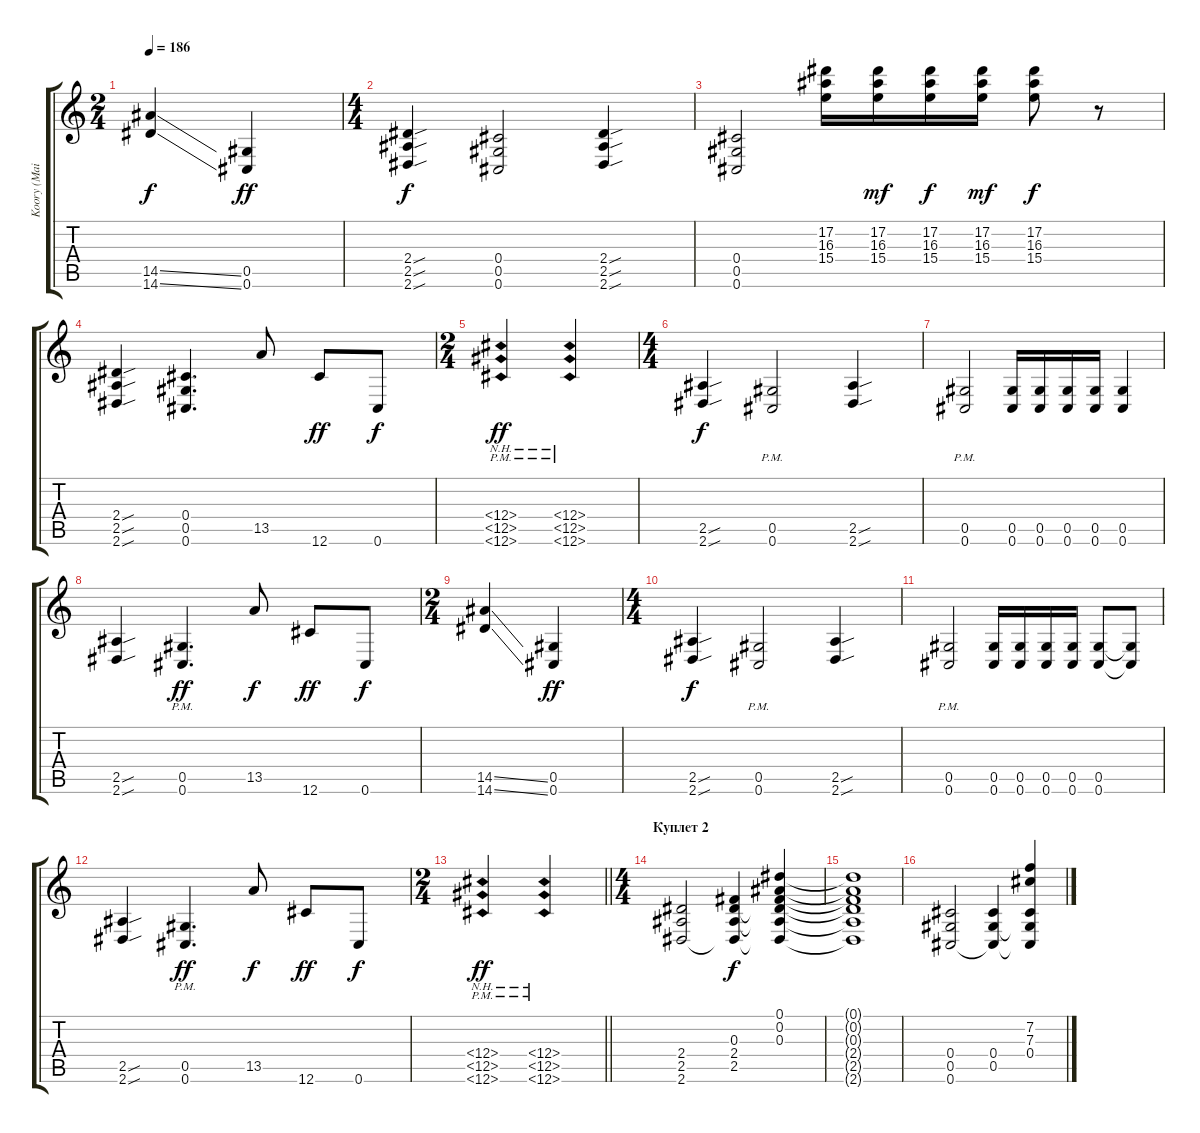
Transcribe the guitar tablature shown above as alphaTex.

\track ("Koory (Main Guitar)" "Koory (Mai") {instrument distortionguitar}
\staff {score tabs}
\tuning (Eb4 Bb3 Gb3 Db3 Ab2 Db2) {hide}
\ts (2 4)
\tempo 186
\clef g2
\ks c
(14.5{ss} 14.6{ss}).4{dy f} (0.5 0.6).4{dy ff} |
\ts (4 4)
(2.4{sou} 2.5{sou} 2.6{sou}).4{dy f} (0.4 0.5 0.6).2 (2.4{sou} 2.5{sou} 2.6{sou}).4 |
(0.4 0.5 0.6).2 (17.2 16.3 15.4).16 (17.2 16.3 15.4).16{dy mf} (17.2 16.3 15.4).16{dy f} (17.2 16.3 15.4).16{dy mf} (17.2 16.3 15.4).8{dy f} r.8 |
(2.4{sou} 2.5{sou} 2.6{sou}).4 (0.4 0.5 0.6).4{d} 13.5.8 12.6.8{dy ff} 0.6.8{dy f} |
\ts (2 4)
(12.4{nh pm} 12.5{nh pm} 12.6{nh pm}).4{dy ff} (12.4{nh pm} 12.5{nh pm} 12.6{nh pm}).4 |
\ts (4 4)
(2.5{sou} 2.6{sou}).4{dy f} (0.5{pm} 0.6{pm}).2 (2.5{sou} 2.6{sou}).4 |
(0.5{pm} 0.6{pm}).2 (0.5 0.6).16 (0.5 0.6).16 (0.5 0.6).16 (0.5 0.6).16 (0.5 0.6).4 |
(2.5{sou} 2.6{sou}).4 (0.5{pm} 0.6{pm}).4{d dy ff} 13.5.8{dy f} 12.6.8{dy ff} 0.6.8{dy f} |
\ts (2 4)
(14.5{ss} 14.6{ss}).4 (0.5 0.6).4{dy ff} |
\ts (4 4)
(2.5{sou} 2.6{sou}).4{dy f} (0.5{pm} 0.6{pm}).2 (2.5{sou} 2.6{sou}).4 |
(0.5{pm} 0.6{pm}).2 (0.5 0.6).16 (0.5 0.6).16 (0.5 0.6).16 (0.5 0.6).16 (0.5 0.6).8 (0.5{t} 0.6{t}).8 |
(2.5{sou} 2.6{sou}).4 (0.5{pm} 0.6{pm}).4{d dy ff} 13.5.8{dy f} 12.6.8{dy ff} 0.6.8{dy f} |
\ts (2 4)
\barLineRight lightlight
(12.4{nh pm} 12.5{nh pm} 12.6{nh pm}).4{dy ff} (12.4{nh pm} 12.5{nh pm} 12.6{nh pm}).4 |
\ts (4 4)
\section ("" "Куплет 2")
(2.4 2.5 2.6).2 (0.3 2.4 2.5 2.6{t}).4{dy f} (0.1 0.2 0.3 2.4{t} 2.5{t} 2.6{t}).4 |
(0.1{t} 0.2{t} 0.3{t} 2.4{t} 2.5{t} 2.6{t}).1 |
(0.4 0.5 0.6).2 (0.4 0.5 0.6{t}).4 (7.2 7.3 0.4 0.5{t} 0.6{t}).4
